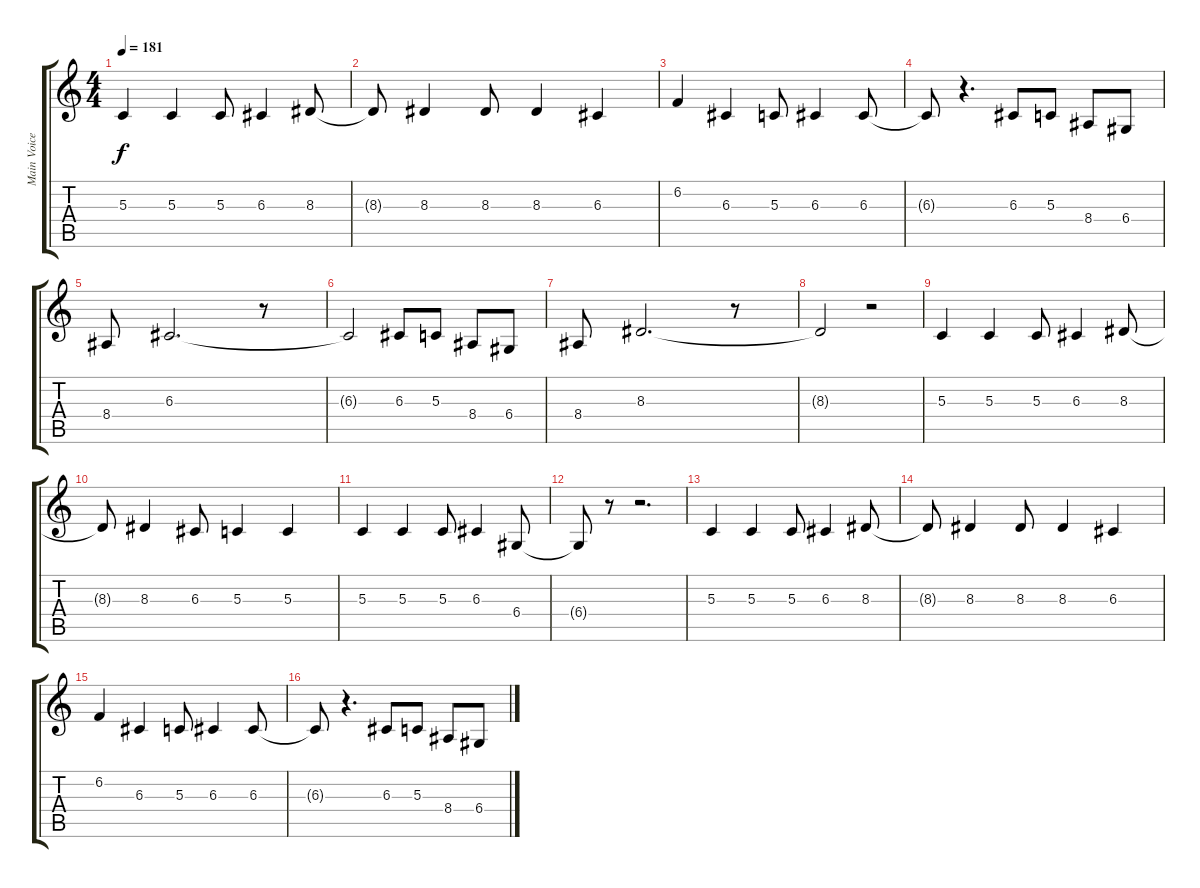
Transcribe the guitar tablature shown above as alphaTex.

\track ("Main Voice" "Main Voice") {instrument lead2sawtooth}
\staff {score tabs}
\tuning (E4 B3 G3 D3 A2 E2) {hide}
\ts (4 4)
\tempo 181
\clef g2
\ks c
5.3.4{dy f} 5.3.4 5.3.8 6.3.4 8.3.8 |
8.3{t}.8 8.3.4 8.3.8 8.3.4 6.3.4 |
6.2.4 6.3.4 5.3.8 6.3.4 6.3.8 |
6.3{t}.8 r.4{d} 6.3.8 5.3.8 8.4.8 6.4.8 |
8.4.8 6.3.2{d} r.8 |
6.3{t}.2 6.3.8 5.3.8 8.4.8 6.4.8 |
8.4.8 8.3.2{d} r.8 |
8.3{t}.2 r.2 |
5.3.4 5.3.4 5.3.8 6.3.4 8.3.8 |
8.3{t}.8 8.3.4 6.3.8 5.3.4 5.3.4 |
5.3.4 5.3.4 5.3.8 6.3.4 6.4.8 |
6.4{t}.8 r.8 r.2{d} |
5.3.4 5.3.4 5.3.8 6.3.4 8.3.8 |
8.3{t}.8 8.3.4 8.3.8 8.3.4 6.3.4 |
6.2.4 6.3.4 5.3.8 6.3.4 6.3.8 |
6.3{t}.8 r.4{d} 6.3.8 5.3.8 8.4.8 6.4.8
